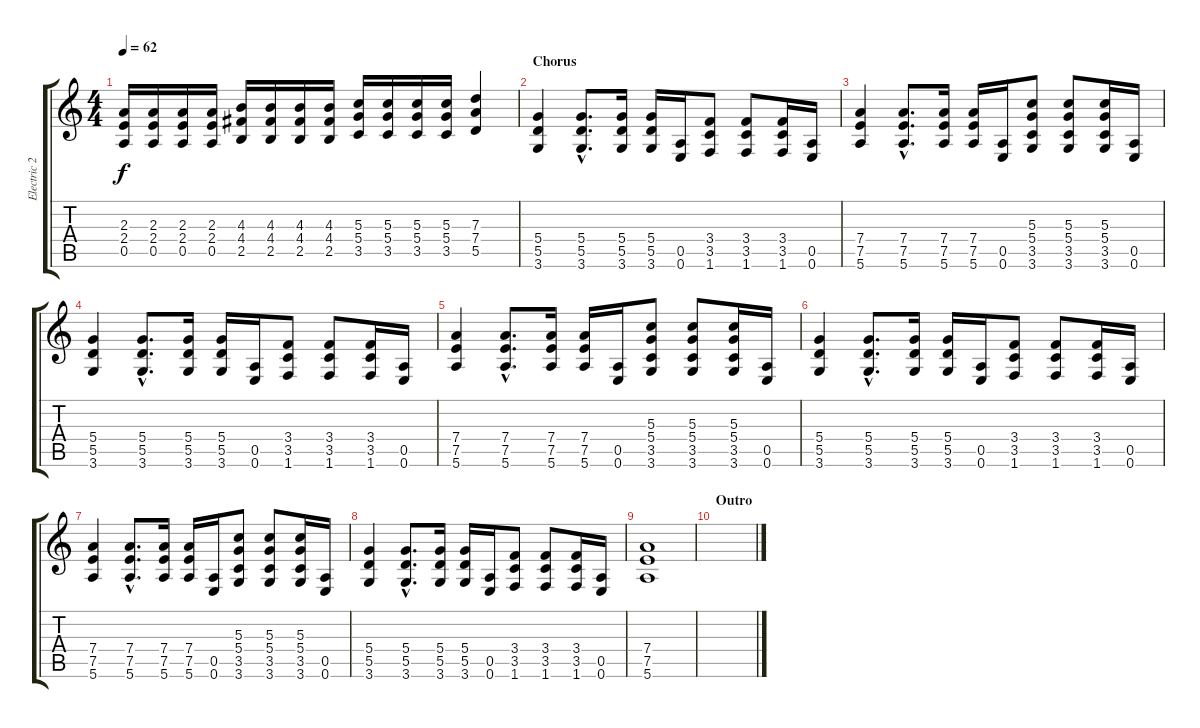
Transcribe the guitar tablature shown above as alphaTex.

\track ("Electric 2" "Electric 2") {instrument distortionguitar}
\staff {score tabs}
\tuning (E4 B3 G3 D3 A2 E2) {hide}
\ts (4 4)
\tempo 62
\clef g2
\ks c
(2.3 2.4 0.5).16{dy f} (2.3 2.4 0.5).16 (2.3 2.4 0.5).16 (2.3 2.4 0.5).16 (4.3 4.4 2.5).16 (4.3 4.4 2.5).16 (4.3 4.4 2.5).16 (4.3 4.4 2.5).16 (5.3 5.4 3.5).16 (5.3 5.4 3.5).16 (5.3 5.4 3.5).16 (5.3 5.4 3.5).16 (7.3 7.4 5.5).4 |
\section ("" "Chorus")
(5.4 5.5 3.6).4 (5.4{hac} 5.5{hac} 3.6{hac}).8{d} (5.4 5.5 3.6).16 (5.4 5.5 3.6).16 (0.5 0.6).16 (3.4 3.5 1.6).8 (3.4 3.5 1.6).8 (3.4 3.5 1.6).16 (0.5 0.6).16 |
(7.4 7.5 5.6).4 (7.4{hac} 7.5{hac} 5.6{hac}).8{d} (7.4 7.5 5.6).16 (7.4 7.5 5.6).16 (0.5 0.6).16 (5.3 5.4 3.5 3.6).8 (5.3 5.4 3.5 3.6).8 (5.3 5.4 3.5 3.6).16 (0.5 0.6).16 |
(5.4 5.5 3.6).4 (5.4{hac} 5.5{hac} 3.6{hac}).8{d} (5.4 5.5 3.6).16 (5.4 5.5 3.6).16 (0.5 0.6).16 (3.4 3.5 1.6).8 (3.4 3.5 1.6).8 (3.4 3.5 1.6).16 (0.5 0.6).16 |
(7.4 7.5 5.6).4 (7.4{hac} 7.5{hac} 5.6{hac}).8{d} (7.4 7.5 5.6).16 (7.4 7.5 5.6).16 (0.5 0.6).16 (5.3 5.4 3.5 3.6).8 (5.3 5.4 3.5 3.6).8 (5.3 5.4 3.5 3.6).16 (0.5 0.6).16 |
(5.4 5.5 3.6).4 (5.4{hac} 5.5{hac} 3.6{hac}).8{d} (5.4 5.5 3.6).16 (5.4 5.5 3.6).16 (0.5 0.6).16 (3.4 3.5 1.6).8 (3.4 3.5 1.6).8 (3.4 3.5 1.6).16 (0.5 0.6).16 |
(7.4 7.5 5.6).4 (7.4{hac} 7.5{hac} 5.6{hac}).8{d} (7.4 7.5 5.6).16 (7.4 7.5 5.6).16 (0.5 0.6).16 (5.3 5.4 3.5 3.6).8 (5.3 5.4 3.5 3.6).8 (5.3 5.4 3.5 3.6).16 (0.5 0.6).16 |
(5.4 5.5 3.6).4 (5.4{hac} 5.5{hac} 3.6{hac}).8{d} (5.4 5.5 3.6).16 (5.4 5.5 3.6).16 (0.5 0.6).16 (3.4 3.5 1.6).8 (3.4 3.5 1.6).8 (3.4 3.5 1.6).16 (0.5 0.6).16 |
(7.4 7.5 5.6).1{volume 6} |
\section ("" "Outro")
